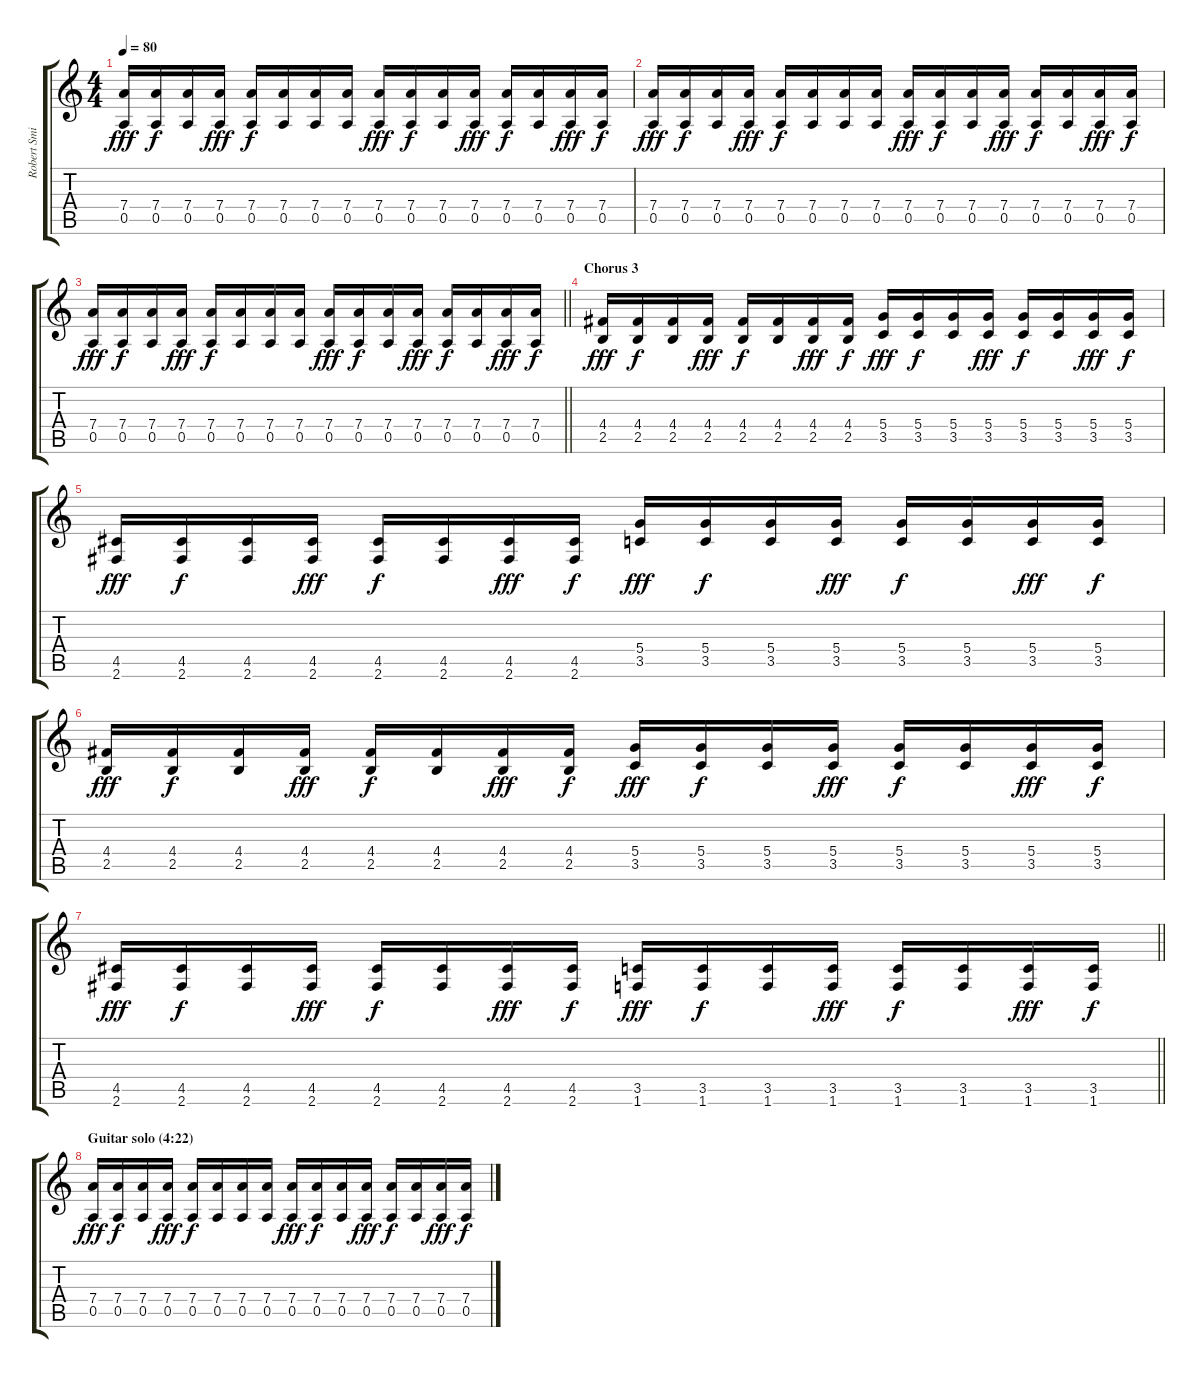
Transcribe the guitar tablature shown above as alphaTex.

\track ("Robert Smith (guitar 2)" "Robert Smi") {instrument electricguitarclean}
\staff {score tabs}
\tuning (E4 B3 G3 D3 A2 E2) {hide}
\ts (4 4)
\tempo 80
\clef g2
\ks c
(7.4 0.5).16{dy fff} (7.4 0.5).16{dy f} (7.4 0.5).16 (7.4 0.5).16{dy fff} (7.4 0.5).16{dy f} (7.4 0.5).16 (7.4 0.5).16 (7.4 0.5).16 (7.4 0.5).16{dy fff} (7.4 0.5).16{dy f} (7.4 0.5).16 (7.4 0.5).16{dy fff} (7.4 0.5).16{dy f} (7.4 0.5).16 (7.4 0.5).16{dy fff} (7.4 0.5).16{dy f} |
(7.4 0.5).16{dy fff} (7.4 0.5).16{dy f} (7.4 0.5).16 (7.4 0.5).16{dy fff} (7.4 0.5).16{dy f} (7.4 0.5).16 (7.4 0.5).16 (7.4 0.5).16 (7.4 0.5).16{dy fff} (7.4 0.5).16{dy f} (7.4 0.5).16 (7.4 0.5).16{dy fff} (7.4 0.5).16{dy f} (7.4 0.5).16 (7.4 0.5).16{dy fff} (7.4 0.5).16{dy f} |
\barLineRight lightlight
(7.4 0.5).16{dy fff} (7.4 0.5).16{dy f} (7.4 0.5).16 (7.4 0.5).16{dy fff} (7.4 0.5).16{dy f} (7.4 0.5).16 (7.4 0.5).16 (7.4 0.5).16 (7.4 0.5).16{dy fff} (7.4 0.5).16{dy f} (7.4 0.5).16 (7.4 0.5).16{dy fff} (7.4 0.5).16{dy f} (7.4 0.5).16 (7.4 0.5).16{dy fff} (7.4 0.5).16{dy f} |
\section ("" "Chorus 3")
(4.4 2.5).16{dy fff} (4.4 2.5).16{dy f} (4.4 2.5).16 (4.4 2.5).16{dy fff} (4.4 2.5).16{dy f} (4.4 2.5).16 (4.4 2.5).16{dy fff} (4.4 2.5).16{dy f} (5.4 3.5).16{dy fff} (5.4 3.5).16{dy f} (5.4 3.5).16 (5.4 3.5).16{dy fff} (5.4 3.5).16{dy f} (5.4 3.5).16 (5.4 3.5).16{dy fff} (5.4 3.5).16{dy f} |
(4.5 2.6).16{dy fff} (4.5 2.6).16{dy f} (4.5 2.6).16 (4.5 2.6).16{dy fff} (4.5 2.6).16{dy f} (4.5 2.6).16 (4.5 2.6).16{dy fff} (4.5 2.6).16{dy f} (5.4 3.5).16{dy fff} (5.4 3.5).16{dy f} (5.4 3.5).16 (5.4 3.5).16{dy fff} (5.4 3.5).16{dy f} (5.4 3.5).16 (5.4 3.5).16{dy fff} (5.4 3.5).16{dy f} |
(4.4 2.5).16{dy fff} (4.4 2.5).16{dy f} (4.4 2.5).16 (4.4 2.5).16{dy fff} (4.4 2.5).16{dy f} (4.4 2.5).16 (4.4 2.5).16{dy fff} (4.4 2.5).16{dy f} (5.4 3.5).16{dy fff} (5.4 3.5).16{dy f} (5.4 3.5).16 (5.4 3.5).16{dy fff} (5.4 3.5).16{dy f} (5.4 3.5).16 (5.4 3.5).16{dy fff} (5.4 3.5).16{dy f} |
\barLineRight lightlight
(4.5 2.6).16{dy fff} (4.5 2.6).16{dy f} (4.5 2.6).16 (4.5 2.6).16{dy fff} (4.5 2.6).16{dy f} (4.5 2.6).16 (4.5 2.6).16{dy fff} (4.5 2.6).16{dy f} (3.5 1.6).16{dy fff} (3.5 1.6).16{dy f} (3.5 1.6).16 (3.5 1.6).16{dy fff} (3.5 1.6).16{dy f} (3.5 1.6).16 (3.5 1.6).16{dy fff} (3.5 1.6).16{dy f} |
\section ("" "Guitar solo (4:22)")
(7.4 0.5).16{dy fff} (7.4 0.5).16{dy f} (7.4 0.5).16 (7.4 0.5).16{dy fff} (7.4 0.5).16{dy f} (7.4 0.5).16 (7.4 0.5).16 (7.4 0.5).16 (7.4 0.5).16{dy fff} (7.4 0.5).16{dy f} (7.4 0.5).16 (7.4 0.5).16{dy fff} (7.4 0.5).16{dy f} (7.4 0.5).16 (7.4 0.5).16{dy fff} (7.4 0.5).16{dy f}
